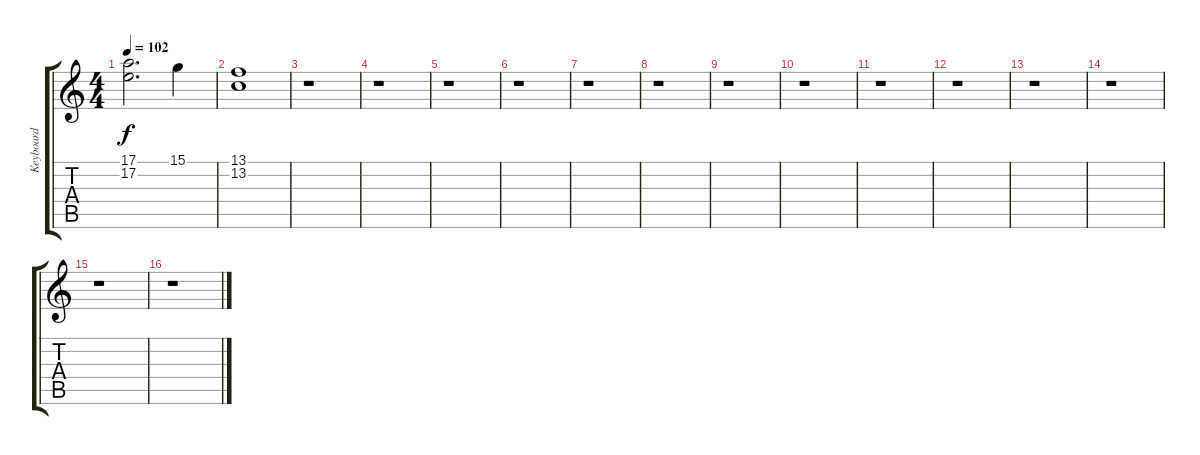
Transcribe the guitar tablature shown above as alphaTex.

\track ("Keyboard" "Keyboard") {instrument electricgrandpiano}
\staff {score tabs}
\tuning (E4 B3 G3 D3 A2 E2) {hide}
\ts (4 4)
\tempo 102
\clef g2
\ks c
(17.1 17.2).2{d dy f} 15.1.4 |
(13.1 13.2).1 |
r.1 |
r.1 |
r.1 |
r.1 |
r.1 |
r.1 |
r.1 |
r.1 |
r.1 |
r.1 |
r.1 |
r.1 |
r.1 |
r.1
